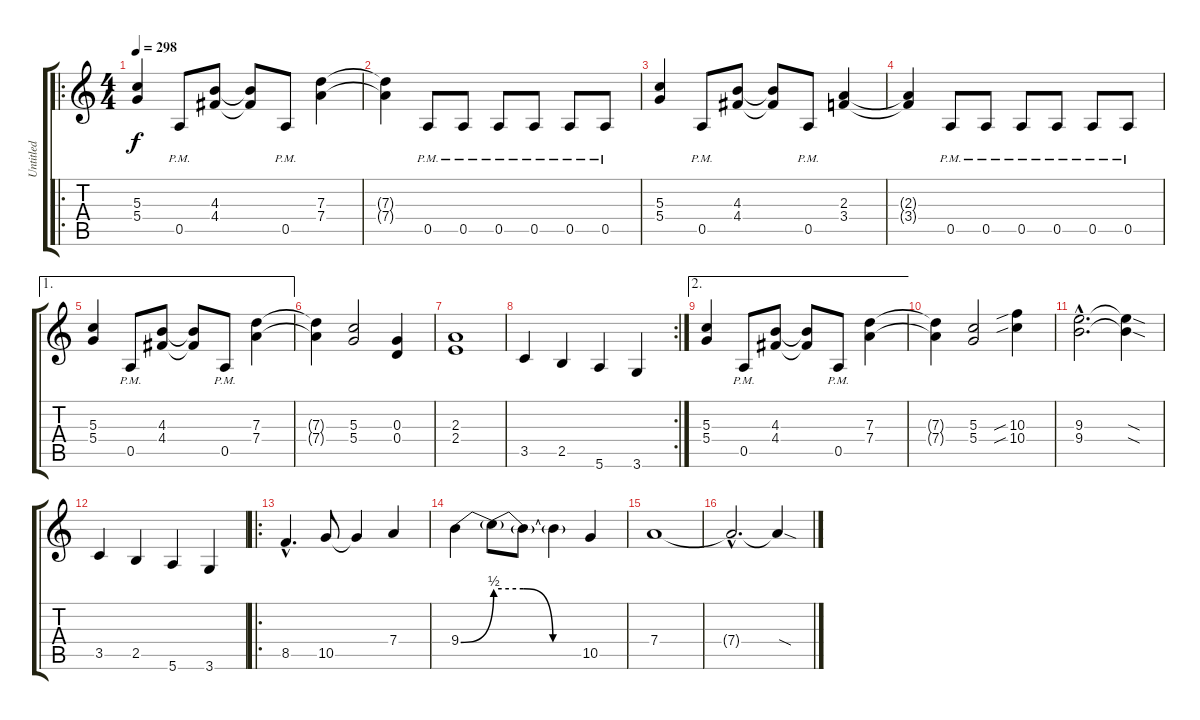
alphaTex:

\track ("Untitled" "Untitled") {instrument distortionguitar}
\staff {score tabs}
\tuning (E4 B3 G3 D3 A2 E2) {hide}
\ro
\ts (4 4)
\tempo 298
\clef g2
\ks c
(5.3 5.4).4{dy f} 0.5{pm}.8 (4.3 4.4).8 (4.3{t} 4.4{t}).8 0.5{pm}.8 (7.3 7.4).4 |
(7.3{t} 7.4{t}).4 0.5{pm}.8 0.5{pm}.8 0.5{pm}.8 0.5{pm}.8 0.5{pm}.8 0.5{pm}.8 |
(5.3 5.4).4 0.5{pm}.8 (4.3 4.4).8 (4.3{t} 4.4{t}).8 0.5{pm}.8 (2.3 3.4).4 |
(2.3{t} 3.4{t}).4 0.5{pm}.8 0.5{pm}.8 0.5{pm}.8 0.5{pm}.8 0.5{pm}.8 0.5{pm}.8 |
\ae 1
(5.3 5.4).4 0.5{pm}.8 (4.3 4.4).8 (4.3{t} 4.4{t}).8 0.5{pm}.8 (7.3 7.4).4 |
(7.3{t} 7.4{t}).4 (5.3 5.4).2 (0.3 0.4).4 |
(2.3 2.4).1 |
\rc 2
3.5.4 2.5.4 5.6.4 3.6.4 |
\ae 2
(5.3 5.4).4 0.5{pm}.8 (4.3 4.4).8 (4.3{t} 4.4{t}).8 0.5{pm}.8 (7.3 7.4).4 |
(7.3{t} 7.4{t}).4 (5.3 5.4).2 (10.3{sib} 10.4{sib}).4 |
(9.3{hac} 9.4{hac}).2{d} (9.3{sod t} 9.4{sod t}).4 |
3.5.4 2.5.4 5.6.4 3.6.4 |
\ro
8.5{hac}.4{d} 10.5.8 10.5{t}.4 7.4.4 |
9.4{be (bend 0 0 60 2)}.4 9.4{be (custom 0 2 20 2 40 0 60 0) t}.8 9.4{t}.8 9.4{t}.4 10.5.4 |
7.4.1 |
7.4{hac t}.2{d} 7.4{sod t}.4
